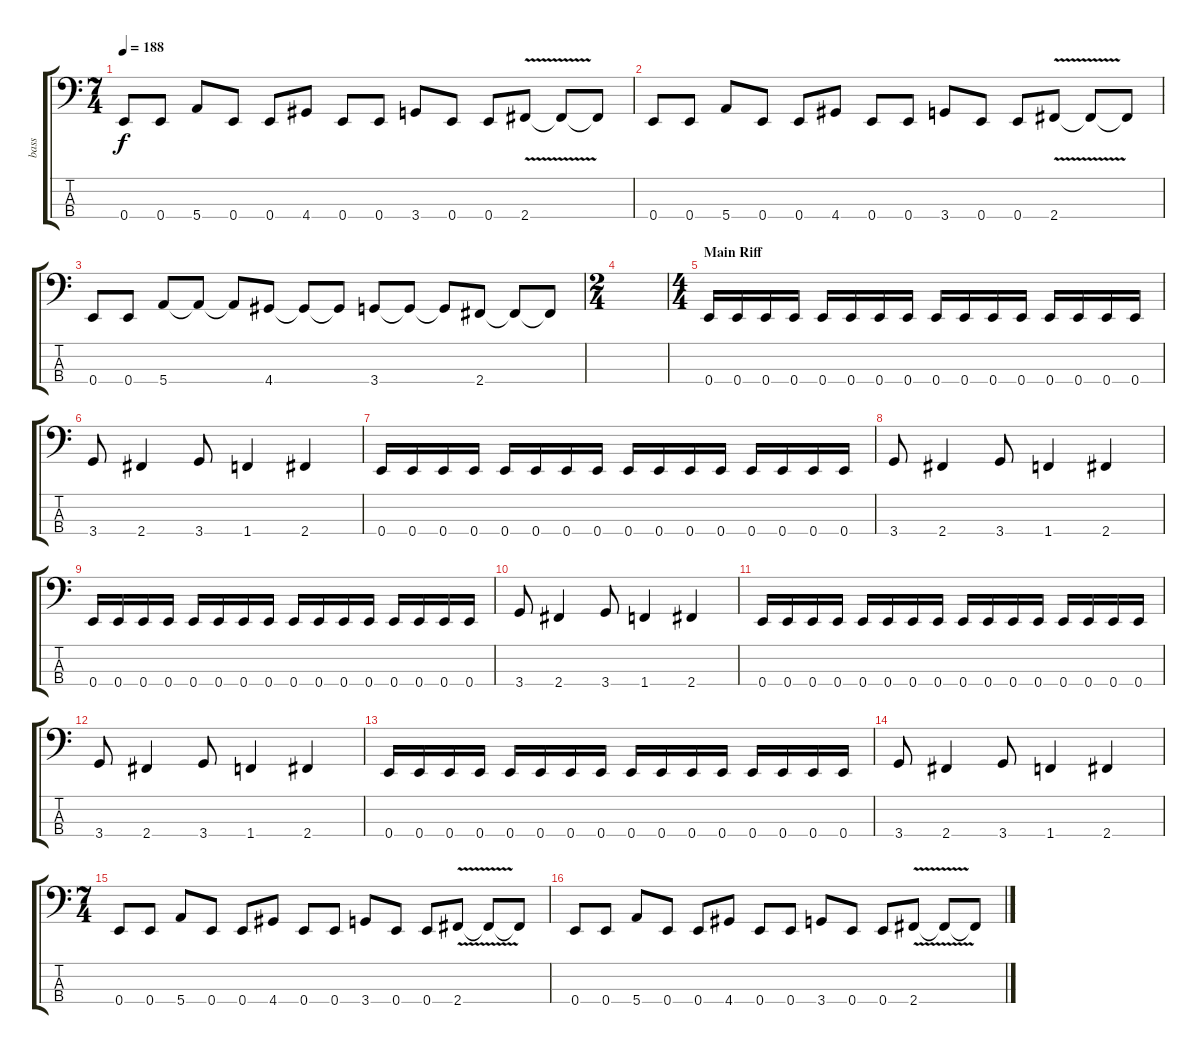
\track ("bass" "bass") {instrument electricbasspick}
\staff {score tabs}
\tuning (G2 D2 A1 E1) {hide}
\ts (7 4)
\tempo 188
\clef f4
\ks c
0.4.8{dy f} 0.4.8 5.4.8 0.4.8 0.4.8 4.4.8 0.4.8 0.4.8 3.4.8 0.4.8 0.4.8 2.4{v}.8 2.4{t}.8 2.4{t}.8 |
0.4.8 0.4.8 5.4.8 0.4.8 0.4.8 4.4.8 0.4.8 0.4.8 3.4.8 0.4.8 0.4.8 2.4{v}.8 2.4{t}.8 2.4{t}.8 |
0.4.8 0.4.8 5.4.8 5.4{t}.8 5.4{t}.8 4.4.8 4.4{t}.8 4.4{t}.8 3.4.8 3.4{t}.8 3.4{t}.8 2.4.8 2.4{t}.8 2.4{t}.8 |
\ts (2 4)
|
\ts (4 4)
\section ("" "Main Riff")
0.4.16 0.4.16 0.4.16 0.4.16 0.4.16 0.4.16 0.4.16 0.4.16 0.4.16 0.4.16 0.4.16 0.4.16 0.4.16 0.4.16 0.4.16 0.4.16 |
3.4.8 2.4.4 3.4.8 1.4.4 2.4.4 |
0.4.16 0.4.16 0.4.16 0.4.16 0.4.16 0.4.16 0.4.16 0.4.16 0.4.16 0.4.16 0.4.16 0.4.16 0.4.16 0.4.16 0.4.16 0.4.16 |
3.4.8 2.4.4 3.4.8 1.4.4 2.4.4 |
0.4.16 0.4.16 0.4.16 0.4.16 0.4.16 0.4.16 0.4.16 0.4.16 0.4.16 0.4.16 0.4.16 0.4.16 0.4.16 0.4.16 0.4.16 0.4.16 |
3.4.8 2.4.4 3.4.8 1.4.4 2.4.4 |
0.4.16 0.4.16 0.4.16 0.4.16 0.4.16 0.4.16 0.4.16 0.4.16 0.4.16 0.4.16 0.4.16 0.4.16 0.4.16 0.4.16 0.4.16 0.4.16 |
3.4.8 2.4.4 3.4.8 1.4.4 2.4.4 |
0.4.16 0.4.16 0.4.16 0.4.16 0.4.16 0.4.16 0.4.16 0.4.16 0.4.16 0.4.16 0.4.16 0.4.16 0.4.16 0.4.16 0.4.16 0.4.16 |
3.4.8 2.4.4 3.4.8 1.4.4 2.4.4 |
\ts (7 4)
0.4.8 0.4.8 5.4.8 0.4.8 0.4.8 4.4.8 0.4.8 0.4.8 3.4.8 0.4.8 0.4.8 2.4{v}.8 2.4{t}.8 2.4{t}.8 |
0.4.8 0.4.8 5.4.8 0.4.8 0.4.8 4.4.8 0.4.8 0.4.8 3.4.8 0.4.8 0.4.8 2.4{v}.8 2.4{t}.8 2.4{t}.8
